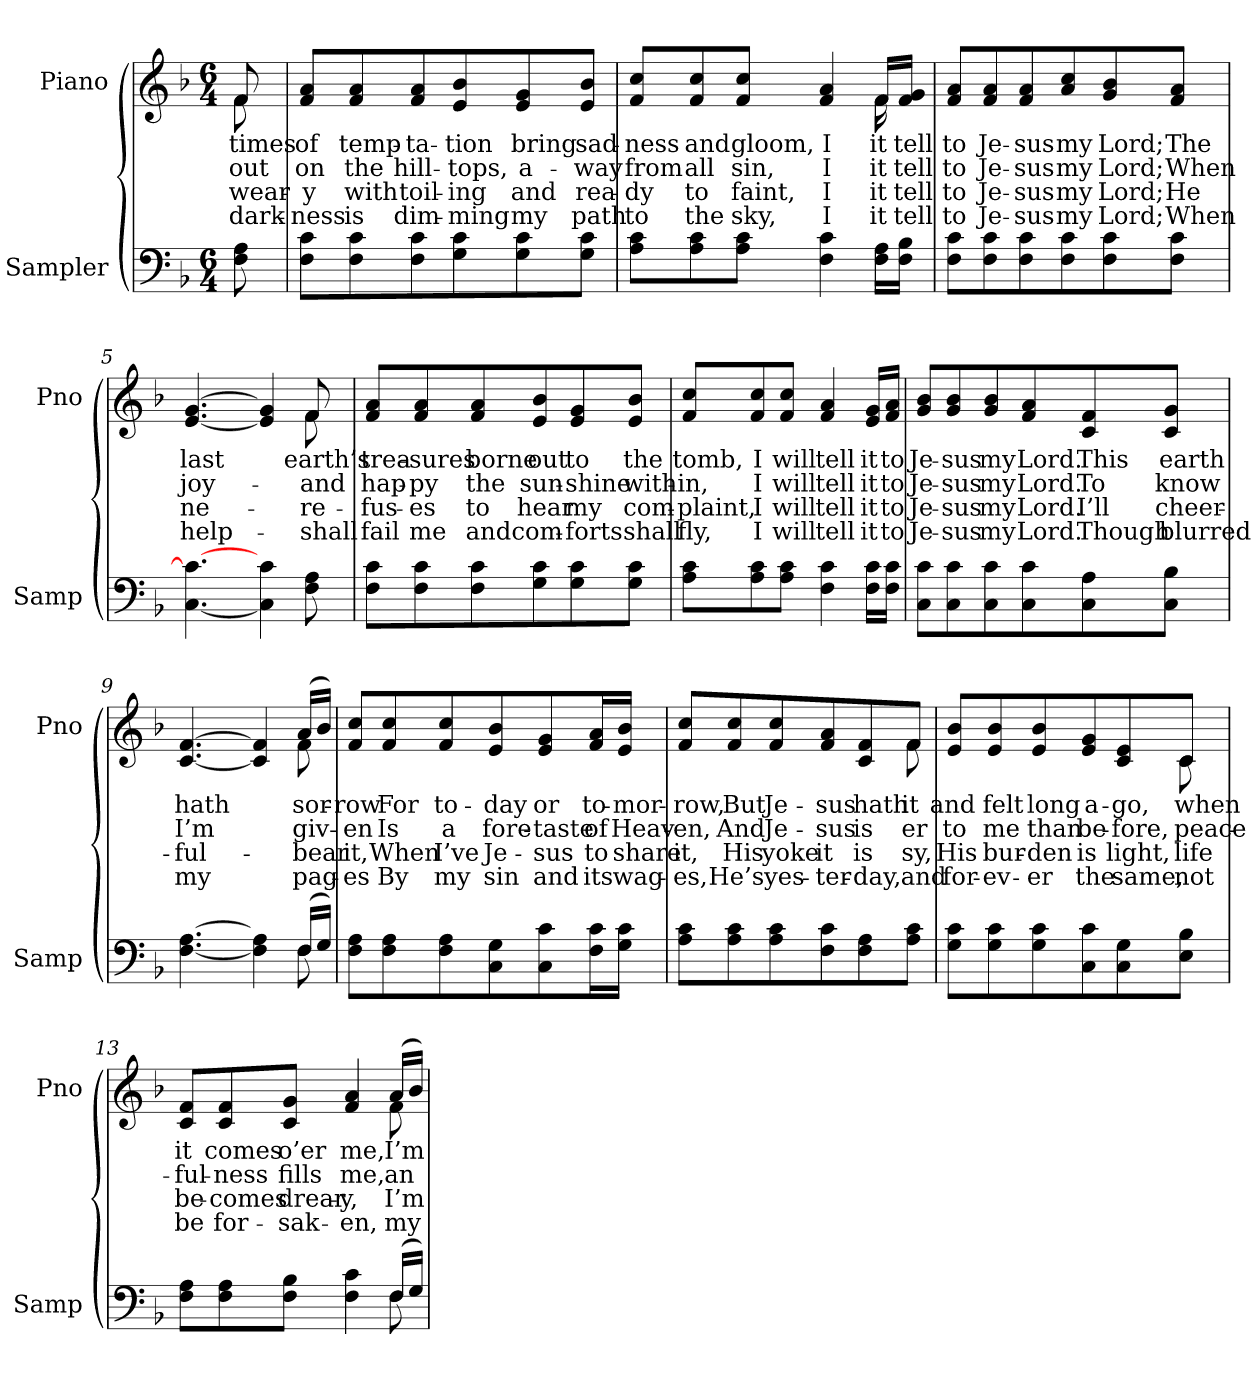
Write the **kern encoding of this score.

**kern	**text	**kern	**text	**text	**text	**text
*part2	*part2	*part1	*part1	*part1	*part1	*part1
*staff2	*staff2	*staff1	*staff1	*staff1	*staff1	*staff1
*I"Sampler	*	*I"Piano	*	*	*	*
*I'Samp	*	*I'Pno	*	*	*	*
*clefF4	*	*clefG2	*	*	*	*
*k[b-]	*	*k[b-]	*	*	*	*
*F:	*	*F:	*	*	*	*
*M6/4	*	*M6/4	*	*	*	*
=1	=1	=1	=1	=1	=1	=1
*	*	*^	*	*	*	*
8F 8A	.	8f/	8f	times	out	wear-	dark-
*	*	*v	*v	*	*	*	*
=2	=2	=2	=2	=2	=2	=2
8F\ 8c\L	.	8f/ 8a/L	of	on	-y	-ness
8F\ 8c\	.	8f/ 8a/	temp-	the	with	is
8F\ 8c\	.	8f/ 8a/	-ta-	hill-	toil-	dim-
8G\ 8c\	.	8e/ 8b-/	-tion	-tops,	-ing	-ming
8G\ 8c\	.	8e/ 8g/	bring	a-	and	my
8G\ 8c\J	.	8e/ 8b-/J	sad-	-way	rea-	path
=3	=3	=3	=3	=3	=3	=3
*	*	*^	*	*	*	*
8A\ 8c\L	.	8f/ 8cc/L	8ryy	-ness	from	-dy	to
*	*	*v	*v	*	*	*	*
8A\ 8c\	.	8f/ 8cc/	and	all	to	the
8A\ 8c\J	.	8f/ 8cc/J	gloom,	sin,	faint,	sky,
4F 4c	.	4f 4a	I	I	I	I
*	*	*^	*	*	*	*
16F\ 16A\LL	.	16f/LL	16f	it	it	it	it
16F\ 16B-\JJ	.	16f/ 16g/JJ	16ryy	tell	tell	tell	tell
*	*	*v	*v	*	*	*	*
=4	=4	=4	=4	=4	=4	=4
8F\ 8c\L	.	8f/ 8a/L	to	to	to	to
8F\ 8c\	.	8f/ 8a/	Je-	Je-	Je-	Je-
8F\ 8c\	.	8f/ 8a/	-sus	-sus	-sus	-sus
8F\ 8c\	.	8a/ 8cc/	my	my	my	my
8F\ 8c\	.	8g/ 8b-/	Lord;	Lord;	Lord;	Lord;
8F\ 8c\J	.	8f/ 8a/J	The	When	He	When
=5	=5	=5	=5	=5	=5	=5
*	*	*^	*	*	*	*
[4.C 4.c_	.	[4.e [4.g	8ryy	last	joy-	ne-	help-
*	*	*v	*v	*	*	*	*
4C] 4c	.	4e] 4g]	.	.	.	.
*	*	*^	*	*	*	*
8F 8A	.	8f/	8f	earth’s	and	re-	shall
*	*	*v	*v	*	*	*	*
=6	=6	=6	=6	=6	=6	=6
8F\ 8c\L	.	8f/ 8a/L	trea-	hap-	-fus-	fail
8F\ 8c\	.	8f/ 8a/	-sures	-py	-es	me
8F\ 8c\	.	8f/ 8a/	borne	the	to	and
8G\ 8c\	.	8e/ 8b-/	out	sun-	hear	com-
8G\ 8c\	.	8e/ 8g/	to	-shine	my	-forts
8G\ 8c\J	.	8e/ 8b-/J	the	with-	com-	shall
=7	=7	=7	=7	=7	=7	=7
8A\ 8c\L	.	8f/ 8cc/L	tomb,	-in,	-plaint,	fly,
8A\ 8c\	.	8f/ 8cc/	I	I	I	I
8A\ 8c\J	.	8f/ 8cc/J	will	will	will	will
4F 4c	.	4f 4a	tell	tell	tell	tell
16F\ 16c\LL	.	16e/ 16g/LL	it	it	it	it
16F\ 16c\JJ	.	16f/ 16a/JJ	to	to	to	to
=8	=8	=8	=8	=8	=8	=8
8C\ 8c\L	.	8g/ 8b-/L	Je-	Je-	Je-	Je-
8C\ 8c\	.	8g/ 8b-/	-sus	-sus	-sus	-sus
8C\ 8c\	.	8g/ 8b-/	my	my	my	my
8C\ 8c\	.	8f/ 8a/	Lord.	Lord.	Lord.	Lord.
8C\ 8A\	.	8c/ 8f/	This	To	I’ll	Though
8C\ 8B-\J	.	8c/ 8g/J	earth	know	cheer-	blurred
=9	=9	=9	=9	=9	=9	=9
*^	*	*^	*	*	*	*
[4.F [4.A	8ryy	.	[4.c [4.f	8ryy	hath	I’m	-ful-	my
*v	*v	*	*	*	*	*	*	*
*	*	*v	*v	*	*	*	*
4F] 4A]	.	4c] 4f]	.	.	.	.
*^	*	*^	*	*	*	*
(16F/LL	8F	.	(16a/LL	8f	sor-	-giv-	bear	pag-
16G/JJ)	.	.	16b-/JJ)	.	.	.	.	.
*v	*v	*	*	*	*	*	*	*
*	*	*v	*v	*	*	*	*
=10	=10	=10	=10	=10	=10	=10
8F\ 8A\L	.	8f/ 8cc/L	-row	-en	it,	-es
8F\ 8A\	.	8f/ 8cc/	For	Is	When	By
8F\ 8A\	.	8f/ 8cc/	to-	a	I’ve	my
8C\ 8G\	.	8e/ 8b-/	-day	fore-	Je-	sin
8C\ 8c\	.	8e/ 8g/	or	-taste	-sus	and
16F\ 16c\L	.	16f/ 16a/L	to-	of	to	its
16G\ 16c\JJ	.	16e/ 16b-/JJ	-mor-	Heav-	share	wag-
=11	=11	=11	=11	=11	=11	=11
*	*	*^	*	*	*	*
8A\ 8c\L	.	8f/ 8cc/L	8ryy	-row,	-en,	it,	-es,
*	*	*v	*v	*	*	*	*
8A\ 8c\	.	8f/ 8cc/	But	And	His	He’s
8A\ 8c\	.	8f/ 8cc/	Je-	Je-	yoke	yes-
8F\ 8c\	.	8f/ 8a/	-sus	-sus	it	-ter-
8F\ 8A\	.	8c/ 8f/	hath	is	is	-day,
*	*	*^	*	*	*	*
8A\ 8c\J	.	8f/J	8f	it	-er	-sy,	and
=12	=12	=12	=12	=12	=12	=12	=12
8G\ 8c\L	.	8e/ 8b-/L	8ryy	and	to	His	for-
*	*	*v	*v	*	*	*	*
8G\ 8c\	.	8e/ 8b-/	felt	me	bur-	-ev-
8G\ 8c\	.	8e/ 8b-/	long	than	-den	-er
8C\ 8c\	.	8e/ 8g/	a-	be-	is	the
8C\ 8G\	.	8c/ 8e/	-go,	-fore,	light,	same,
*	*	*^	*	*	*	*
8E\ 8B-\J	.	8c/J	8c	when	peace-	life	not
=13	=13	=13	=13	=13	=13	=13	=13
*^	*	*	*	*	*	*	*
8F\ 8A\L	8ryy	.	8c/ 8f/L	8ryy	it	-ful-	be-	be
*v	*v	*	*	*	*	*	*	*
*	*	*v	*v	*	*	*	*
8F\ 8A\	.	8c/ 8f/	comes	-ness	-comes	for-
8F\ 8B-\J	.	8c/ 8g/J	o’er	fills	drear-	-sak-
4F 4c	.	4f 4a	me,	me,	-y,	-en,
*^	*	*^	*	*	*	*
(16F/LL	8F	.	(16a/LL	8f	I’m	an	I’m	my
16G/JJ)	.	.	16b-/JJ)	.	.	.	.	.
*v	*v	*	*	*	*	*	*	*
*	*	*v	*v	*	*	*	*
=	=	=	=	=	=	=
*-	*-	*-	*-	*-	*-	*-
